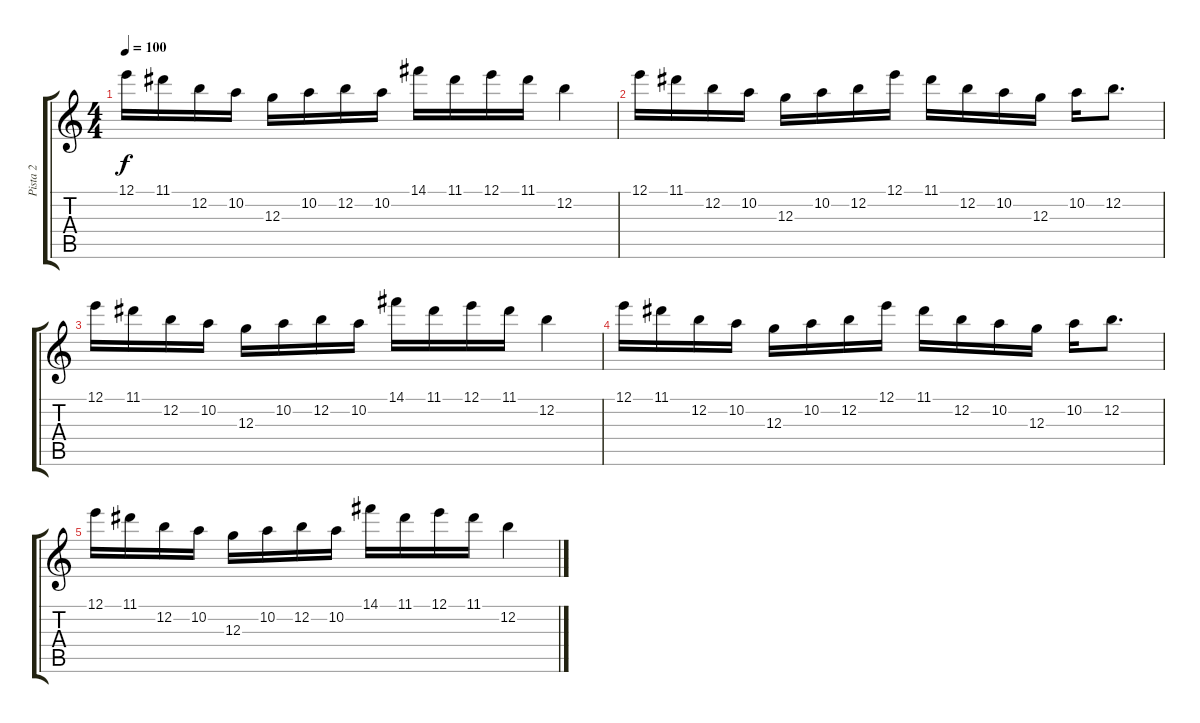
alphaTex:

\track ("Pista 2" "Pista 2") {instrument overdrivenguitar}
\staff {score tabs}
\tuning (E4 B3 G3 D3 A2 E2) {hide}
\ts (4 4)
\tempo 100
\clef g2
\ks c
12.1.16{dy f} 11.1.16 12.2.16 10.2.16 12.3.16 10.2.16 12.2.16 10.2.16 14.1.16 11.1.16 12.1.16 11.1.16 12.2.4 |
12.1.16 11.1.16 12.2.16 10.2.16 12.3.16 10.2.16 12.2.16 12.1.16 11.1.16 12.2.16 10.2.16 12.3.16 10.2.16 12.2.8{d} |
12.1.16 11.1.16 12.2.16 10.2.16 12.3.16 10.2.16 12.2.16 10.2.16 14.1.16 11.1.16 12.1.16 11.1.16 12.2.4 |
12.1.16 11.1.16 12.2.16 10.2.16 12.3.16 10.2.16 12.2.16 12.1.16 11.1.16 12.2.16 10.2.16 12.3.16 10.2.16 12.2.8{d} |
12.1.16 11.1.16 12.2.16 10.2.16 12.3.16 10.2.16 12.2.16 10.2.16 14.1.16 11.1.16 12.1.16 11.1.16 12.2.4
